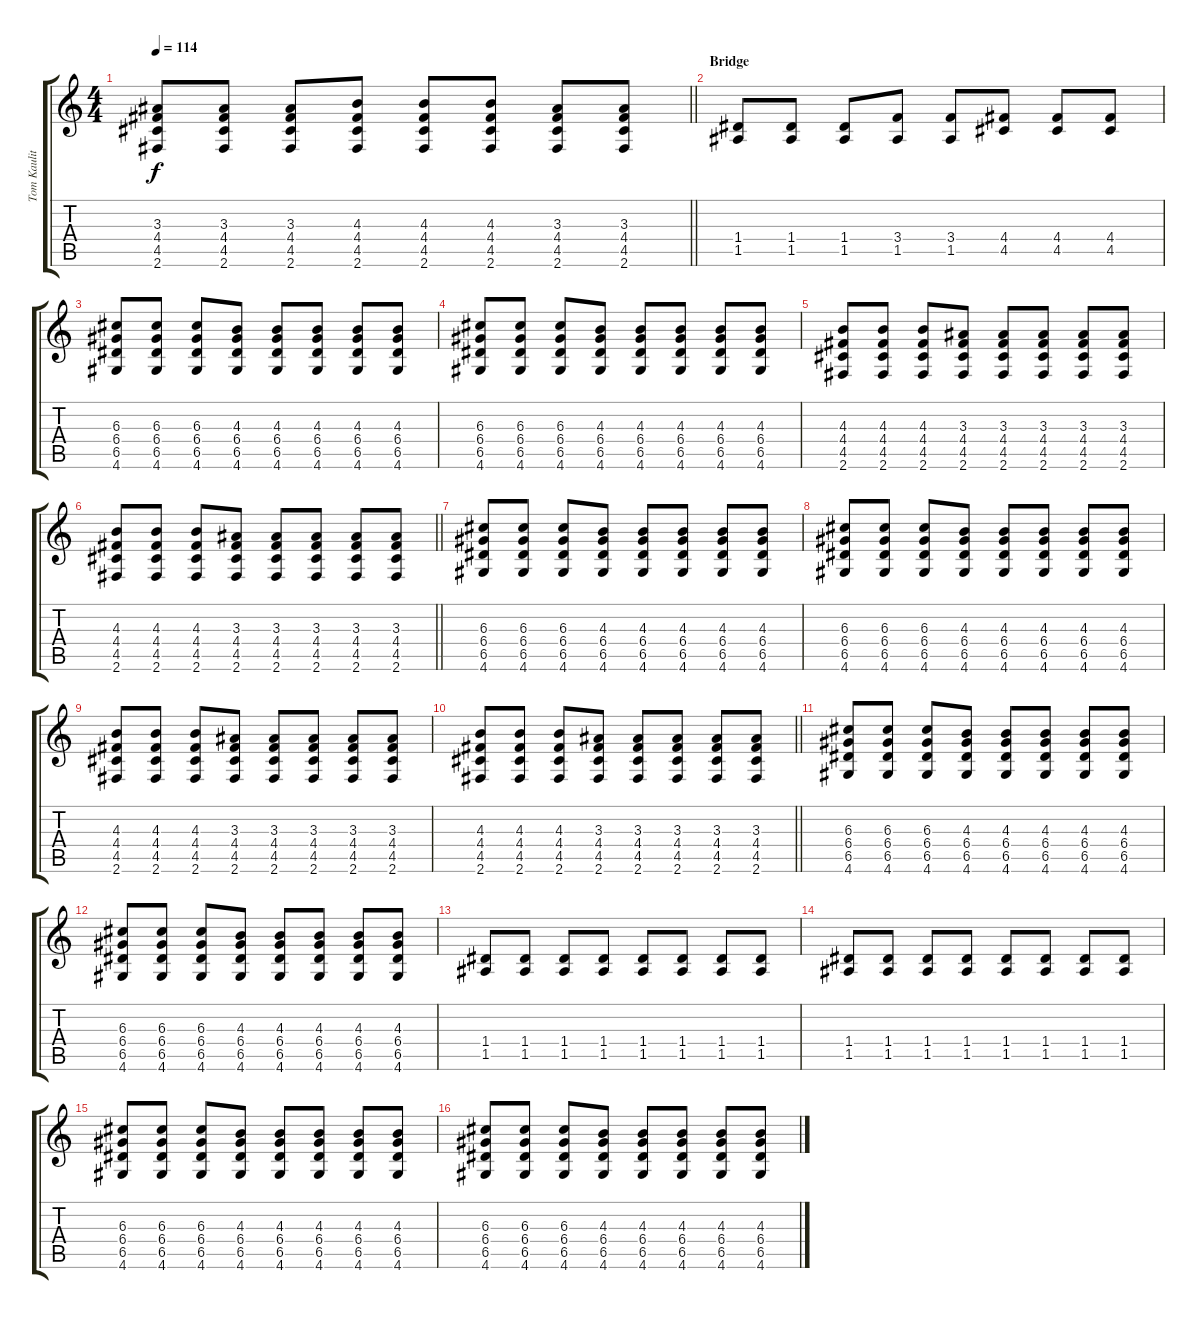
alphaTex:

\track ("Tom Kaulitz (Main)" "Tom Kaulit") {instrument acousticguitarsteel}
\staff {score tabs}
\tuning (E4 B3 G3 D3 A2 E2) {hide}
\ts (4 4)
\tempo 114
\clef g2
\barLineRight lightlight
\ks c
(3.3 4.4 4.5 2.6).8{dy f} (3.3 4.4 4.5 2.6).8 (3.3 4.4 4.5 2.6).8 (4.3 4.4 4.5 2.6).8 (4.3 4.4 4.5 2.6).8 (4.3 4.4 4.5 2.6).8 (3.3 4.4 4.5 2.6).8 (3.3 4.4 4.5 2.6).8 |
\section ("" "Bridge")
(1.4 1.5).8 (1.4 1.5).8 (1.4 1.5).8 (3.4 1.5).8 (3.4 1.5).8 (4.4 4.5).8 (4.4 4.5).8 (4.4 4.5).8 |
(6.3 6.4 6.5 4.6).8{instrument distortionguitar} (6.3 6.4 6.5 4.6).8 (6.3 6.4 6.5 4.6).8 (4.3 6.4 6.5 4.6).8 (4.3 6.4 6.5 4.6).8 (4.3 6.4 6.5 4.6).8 (4.3 6.4 6.5 4.6).8 (4.3 6.4 6.5 4.6).8 |
(6.3 6.4 6.5 4.6).8 (6.3 6.4 6.5 4.6).8 (6.3 6.4 6.5 4.6).8 (4.3 6.4 6.5 4.6).8 (4.3 6.4 6.5 4.6).8 (4.3 6.4 6.5 4.6).8 (4.3 6.4 6.5 4.6).8 (4.3 6.4 6.5 4.6).8 |
(4.3 4.4 4.5 2.6).8 (4.3 4.4 4.5 2.6).8 (4.3 4.4 4.5 2.6).8 (3.3 4.4 4.5 2.6).8 (3.3 4.4 4.5 2.6).8 (3.3 4.4 4.5 2.6).8 (3.3 4.4 4.5 2.6).8 (3.3 4.4 4.5 2.6).8 |
\barLineRight lightlight
(4.3 4.4 4.5 2.6).8 (4.3 4.4 4.5 2.6).8 (4.3 4.4 4.5 2.6).8 (3.3 4.4 4.5 2.6).8 (3.3 4.4 4.5 2.6).8 (3.3 4.4 4.5 2.6).8 (3.3 4.4 4.5 2.6).8 (3.3 4.4 4.5 2.6).8 |
(6.3 6.4 6.5 4.6).8 (6.3 6.4 6.5 4.6).8 (6.3 6.4 6.5 4.6).8 (4.3 6.4 6.5 4.6).8 (4.3 6.4 6.5 4.6).8 (4.3 6.4 6.5 4.6).8 (4.3 6.4 6.5 4.6).8 (4.3 6.4 6.5 4.6).8 |
(6.3 6.4 6.5 4.6).8 (6.3 6.4 6.5 4.6).8 (6.3 6.4 6.5 4.6).8 (4.3 6.4 6.5 4.6).8 (4.3 6.4 6.5 4.6).8 (4.3 6.4 6.5 4.6).8 (4.3 6.4 6.5 4.6).8 (4.3 6.4 6.5 4.6).8 |
(4.3 4.4 4.5 2.6).8 (4.3 4.4 4.5 2.6).8 (4.3 4.4 4.5 2.6).8 (3.3 4.4 4.5 2.6).8 (3.3 4.4 4.5 2.6).8 (3.3 4.4 4.5 2.6).8 (3.3 4.4 4.5 2.6).8 (3.3 4.4 4.5 2.6).8 |
\barLineRight lightlight
(4.3 4.4 4.5 2.6).8 (4.3 4.4 4.5 2.6).8 (4.3 4.4 4.5 2.6).8 (3.3 4.4 4.5 2.6).8 (3.3 4.4 4.5 2.6).8 (3.3 4.4 4.5 2.6).8 (3.3 4.4 4.5 2.6).8 (3.3 4.4 4.5 2.6).8 |
(6.3 6.4 6.5 4.6).8 (6.3 6.4 6.5 4.6).8 (6.3 6.4 6.5 4.6).8 (4.3 6.4 6.5 4.6).8 (4.3 6.4 6.5 4.6).8 (4.3 6.4 6.5 4.6).8 (4.3 6.4 6.5 4.6).8 (4.3 6.4 6.5 4.6).8 |
(6.3 6.4 6.5 4.6).8 (6.3 6.4 6.5 4.6).8 (6.3 6.4 6.5 4.6).8 (4.3 6.4 6.5 4.6).8 (4.3 6.4 6.5 4.6).8 (4.3 6.4 6.5 4.6).8 (4.3 6.4 6.5 4.6).8 (4.3 6.4 6.5 4.6).8 |
(1.4 1.5).8 (1.4 1.5).8 (1.4 1.5).8 (1.4 1.5).8 (1.4 1.5).8 (1.4 1.5).8 (1.4 1.5).8 (1.4 1.5).8 |
(1.4 1.5).8 (1.4 1.5).8 (1.4 1.5).8 (1.4 1.5).8 (1.4 1.5).8 (1.4 1.5).8 (1.4 1.5).8 (1.4 1.5).8 |
(6.3 6.4 6.5 4.6).8 (6.3 6.4 6.5 4.6).8 (6.3 6.4 6.5 4.6).8 (4.3 6.4 6.5 4.6).8 (4.3 6.4 6.5 4.6).8 (4.3 6.4 6.5 4.6).8 (4.3 6.4 6.5 4.6).8 (4.3 6.4 6.5 4.6).8 |
(6.3 6.4 6.5 4.6).8 (6.3 6.4 6.5 4.6).8 (6.3 6.4 6.5 4.6).8 (4.3 6.4 6.5 4.6).8 (4.3 6.4 6.5 4.6).8 (4.3 6.4 6.5 4.6).8 (4.3 6.4 6.5 4.6).8 (4.3 6.4 6.5 4.6).8
